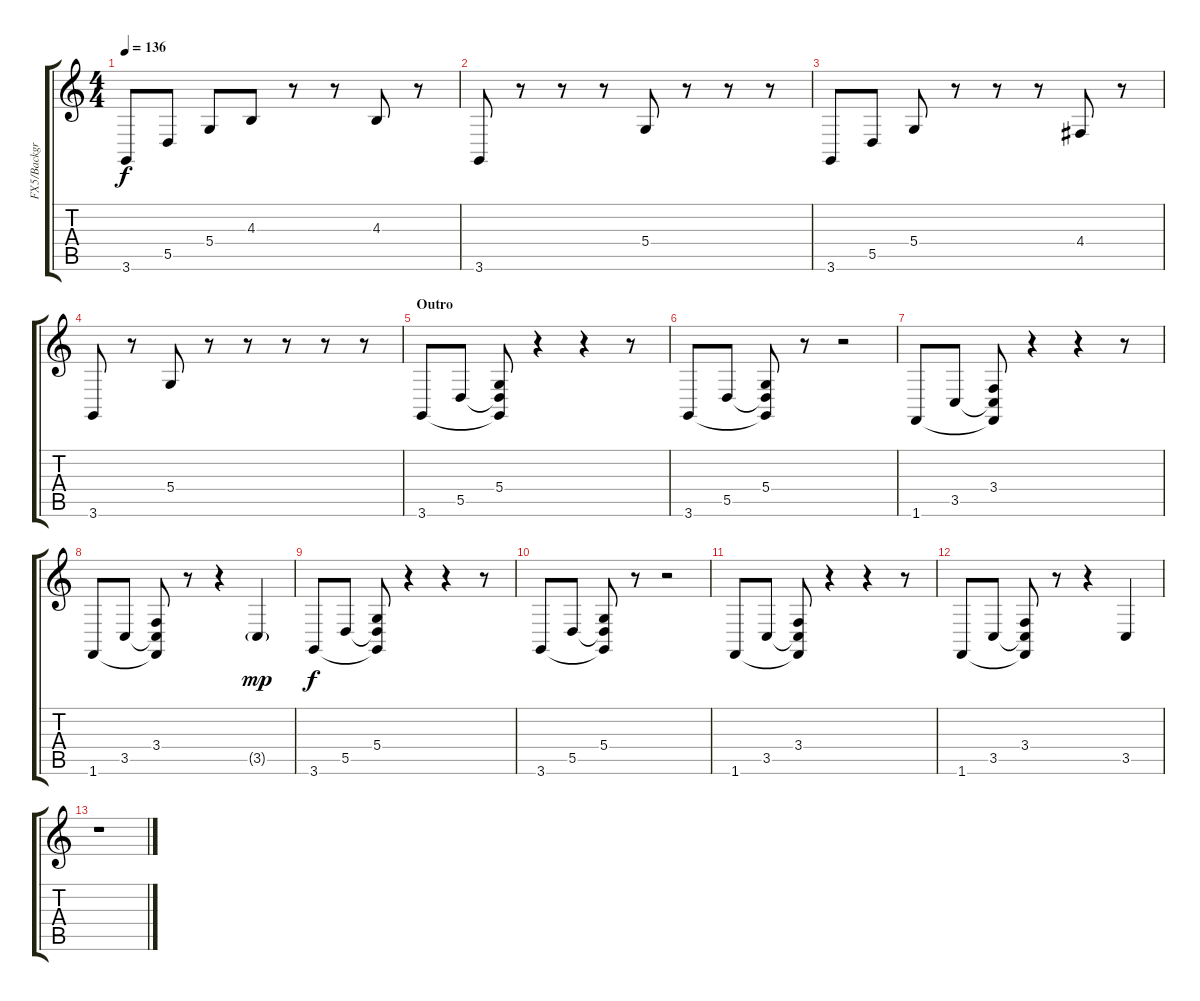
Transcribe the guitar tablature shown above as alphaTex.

\track ("FX5/Background" "FX5/Backgr") {instrument fx5brightness}
\staff {score tabs}
\tuning (E4 B3 G3 D3 A2 E2) {hide}
\ts (4 4)
\tempo 136
\clef g2
\ks c
3.6.8{dy f} 5.5.8 5.4.8 4.3.8 r.8 r.8 4.3.8 r.8 |
3.6.8 r.8 r.8 r.8 5.4.8 r.8 r.8 r.8 |
3.6.8 5.5.8 5.4.8 r.8 r.8 r.8 4.4.8 r.8 |
3.6.8 r.8 5.4.8 r.8 r.8 r.8 r.8 r.8 |
\section ("" "Outro")
3.6.8 5.5.8 (5.4 5.5{t} 3.6{t}).8 r.4 r.4 r.8 |
3.6.8 5.5.8 (5.4 5.5{t} 3.6{t}).8 r.8 r.2 |
1.6.8 3.5.8 (3.4 3.5{t} 1.6{t}).8 r.4 r.4 r.8 |
1.6.8 3.5.8 (3.4 3.5{t} 1.6{t}).8 r.8 r.4 3.5{g}.4{dy mp} |
3.6.8{dy f} 5.5.8 (5.4 5.5{t} 3.6{t}).8 r.4 r.4 r.8 |
3.6.8 5.5.8 (5.4 5.5{t} 3.6{t}).8 r.8 r.2 |
1.6.8 3.5.8 (3.4 3.5{t} 1.6{t}).8 r.4 r.4 r.8 |
1.6.8 3.5.8 (3.4 3.5{t} 1.6{t}).8 r.8 r.4 3.5.4 |
r.1
